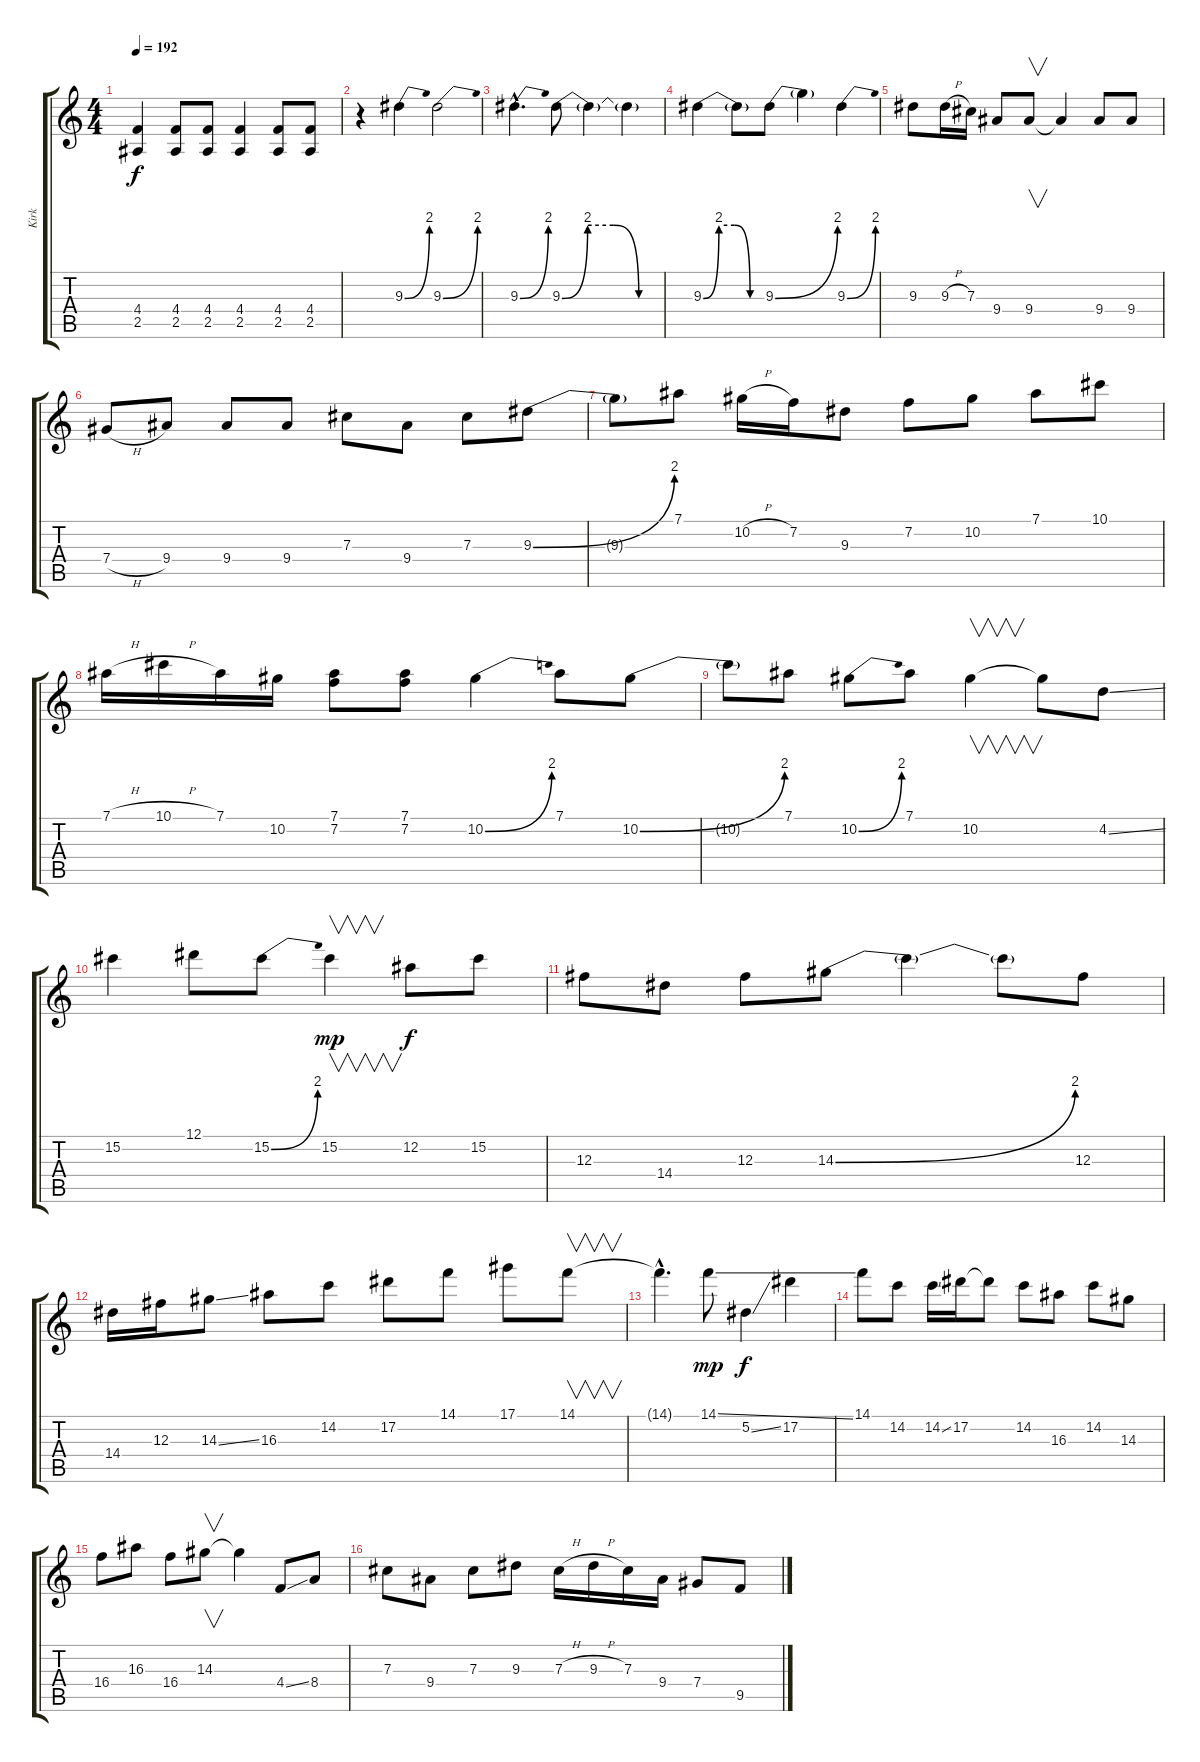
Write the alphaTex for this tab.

\track ("Kirk" "Kirk") {instrument distortionguitar}
\staff {score tabs}
\tuning (Eb4 Bb3 Gb3 Db3 Ab2 Eb2) {hide}
\ts (4 4)
\tempo 192
\clef g2
\ks c
(4.4 2.5).4{dy f} (4.4 2.5).8 (4.4 2.5).8 (4.4 2.5).4 (4.4 2.5).8 (4.4 2.5).8 |
r.4 9.3{be (bend 0 0 60 8)}.4 9.3{be (bend 0 0 60 8)}.2 |
9.3{be (bend 0 0 60 8) hac}.4{d} 9.3{be (custom 0 0 15 8 30 8 45 0 60 0)}.8 9.3{t}.4 9.3{t}.4 |
9.3{be (custom 0 0 15 8 30 8 45 0 60 0)}.4 9.3{t}.8 9.3{be (bend 0 0 60 8)}.8 9.3{t}.4 9.3{be (bend 0 0 60 8)}.4 |
9.3.8 9.3{h}.16 7.3.16 9.4.8 9.4.8{v} 9.4{t}.4 9.4.8 9.4.8 |
7.4{h}.8 9.4.8 9.4.8 9.4.8 7.3.8 9.4.8 7.3.8 9.3{be (bend 0 0 60 8)}.8 |
9.3{t}.8 7.1.8 10.2{h}.16 7.2.16 9.3.8 7.2.8 10.2.8 7.1.8 10.1.8 |
7.1{h}.16 10.1{h}.16 7.1.16 10.2.16 (7.1 7.2).8 (7.1 7.2).8 10.2{be (bend 0 0 60 8)}.4 7.1.8 10.2{be (bend 0 0 60 8)}.8 |
10.2{t}.8 7.1.8 10.2{be (bend 0 0 60 8)}.8 7.1.8 10.2.4{v} 10.2{t}.8 4.2{ss}.8 |
15.2.4 12.1.8 15.2{be (bend 0 0 60 8)}.8 15.2.4{v dy mp} 12.2.8{dy f} 15.2.8 |
12.3.8 14.4.8 12.3.8 14.3{be (bend 0 0 60 8)}.8 14.3{t}.4 14.3{t}.8 12.3.8 |
14.4.16 12.3.16 14.3{ss}.8 16.3.8 14.2.8 17.2.8 14.1.8 17.1.8 14.1.8{v} |
14.1{hac t}.4{d} 14.1{ss}.8{dy mp} 5.2{ss}.4{dy f} 17.2.4 |
14.1.8 14.2.8 14.2{ss}.16 17.2.16 17.2{t}.8 14.2.8 16.3.8 14.2.8 14.3.8 |
16.4.8 16.3.8 16.4.8 14.3.8{v} 14.3{t}.4 4.4{ss}.8 8.4.8 |
7.3.8 9.4.8 7.3.8 9.3.8 7.3{h}.16 9.3{h}.16 7.3.16 9.4.16 7.4.8 9.5.8
